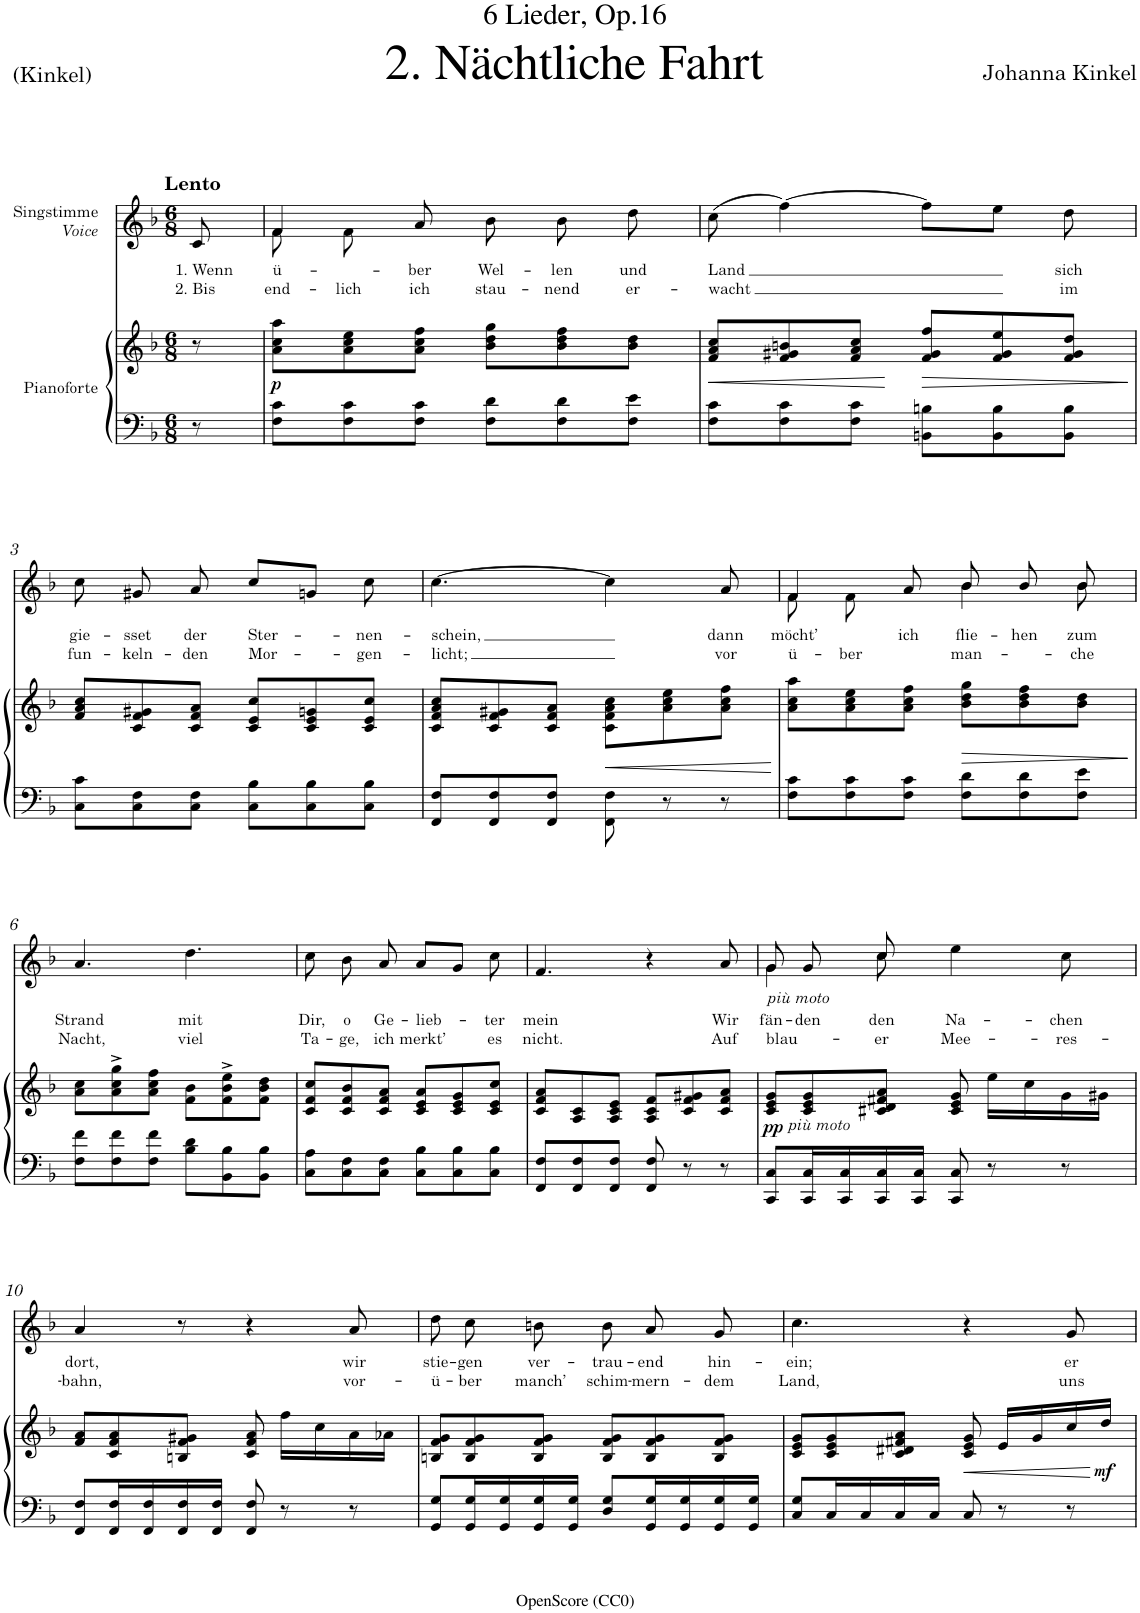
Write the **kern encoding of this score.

**kern	**kern	**dynam	**kern	**text	**text
*part2	*part2	*part2	*part1	*part1	*part1
*staff3	*staff2	*staff2/3	*staff1	*staff1	*staff1
*I"Pianoforte	*	*	*I"Singstimme Voice	*	*
*I'Pno	*	*	*	*	*
*clefF4	*clefG2	*	*clefG2	*	*
*k[b-]	*k[b-]	*	*k[b-]	*	*
*M6/8	*M6/8	*	*M6/8	*	*
=	=	=	=	=	=
!	!	!	!LO:TX:a:B:t=Lento	!	!
!	!	!	!	!LO:LY:b	!LO:LY:b
8r	8r	.	8c/	1. Wenn	2. Bis
=1	=1	=1	=1	=1	=1
!	!	!	!	!LO:LY:b	!
*	*	*	*^	*	*
!	!	!LO:DY:b	!	!	!	!LO:LY:b
8F\ 8c\L	8a\ 8cc\ 8aa\L	p	4f/	8f\	.	end-
!	!	!	!	!	!	!LO:LY:b
8F\ 8c\	8a\ 8cc\ 8ee\	.	.	8f\	.	-lich
!	!	!	!	!	!LO:LY:b	!LO:LY:b
8F\ 8c\J	8a\ 8cc\ 8ff\J	.	8a/	8ryy	-ber	ich
!	!	!	!	!	!LO:LY:b	!LO:LY:b
8F\ 8d\L	8b-\ 8dd\ 8gg\L	.	8b-\	4ryy	Wel-	stau-
!	!	!	!	!	!LO:LY:b	!LO:LY:b
8F\ 8d\	8b-\ 8dd\ 8ff\	.	8b-\	.	-len	-nend
!	!	!	!	!	!LO:LY:b	!LO:LY:b
8F\ 8e\J	8b-\ 8dd\J	.	8dd\	8ryy	und	er-
=2	=2	=2	=2	=2	=2	=2
!	!	!LO:HP:b	!	!	!LO:LY:b	!LO:LY:b
*	*	*	*v	*v	*	*
8F\ 8c\L	8f/ 8a/ 8cc/L	<	(8cc\	Land	-wacht
8F\ 8c\	8f/ 8g#X/ 8bn/	.	[4ff\)	.	.
8F\ 8c\J	8f/ 8a/ 8cc/J	.	.	.	.
!	!	!LO:HP:n=1:b	!	!	!
8BBn\ 8Bn\L	8f/ 8g#/ 8ff/L	[ >	8ff\L]	.	.
8BB\ 8B\	8f/ 8g#/ 8ee/	.	8ee\J	.	.
!	!	!	!	!LO:LY:b	!LO:LY:b
8BB\ 8B\J	8f/ 8g#/ 8dd/J	.	8dd\	sich	im
.	.	]	.	.	.
!!LO:LB:g=z
=3	=3	=3	=3	=3	=3
!	!	!	!	!LO:LY:b	!LO:LY:b
8C\ 8c\L	8f/ 8a/ 8cc/L	.	8cc\	gie-	fun-
!	!	!	!	!LO:LY:b	!LO:LY:b
8C\ 8F\	8c/ 8f/ 8g#X/	.	8g#X/	sset	-keln-
!	!	!	!	!LO:LY:b	!LO:LY:b
8C\ 8F\J	8c/ 8f/ 8a/J	.	8a/	der	-den
!	!	!	!	!LO:LY:b	!LO:LY:b
8C\ 8B-\L	8c/ 8e/ 8cc/L	.	8cc/L	Ster-	Mor-
8C\ 8B-\	8c/ 8e/ 8gn/	.	8gn/J	.	.
!	!	!	!	!LO:LY:b	!LO:LY:b
8C\ 8B-\J	8c/ 8e/ 8cc/J	.	8cc\	-nen-	-gen-
=4	=4	=4	=4	=4	=4
!	!	!	!	!LO:LY:b	!LO:LY:b
8FF/ 8F/L	8c/ 8f/ 8a/ 8cc/L	.	[4.cc\	-schein,	-licht;
8FF/ 8F/	8c/ 8f/ 8g#X/	.	.	.	.
8FF/ 8F/J	8c/ 8f/ 8a/J	.	.	.	.
!	!	!LO:HP:b	!	!	!
8FF\ 8F\	8c\ 8f\ 8a\ 8cc\L	<	4cc\]	.	.
8r	8a\ 8cc\ 8ee\	.	.	.	.
!	!	!	!	!LO:LY:b	!LO:LY:b
8r	8a\ 8cc\ 8ff\J	.	8a/	dann	vor-
.	.	[	.	.	.
=5	=5	=5	=5	=5	=5
!	!	!	!	!LO:LY:b	!
*	*	*	*^	*	*
!	!	!	!	!	!	!LO:LY:b
8F\ 8c\L	8a\ 8cc\ 8aa\L	.	4f/	8f\	.	ü-
!	!	!	!	!	!	!LO:LY:b
8F\ 8c\	8a\ 8cc\ 8ee\	.	.	8f\	.	-ber
!	!	!	!	!	!LO:LY:b	!
8F\ 8c\J	8a\ 8cc\ 8ff\J	.	8a/	8ryy	ich	.
!	!	!LO:HP:b	!	!	!LO:LY:b	!
!	!	!	!	!	!	!LO:LY:b
8F\ 8d\L	8b-\ 8dd\ 8gg\L	>	8b-/	4b-\	.	man-
!	!	!	!	!	!LO:LY:b	!
8F\ 8d\	8b-\ 8dd\ 8ff\	.	8b-/	.	-hen	.
!	!	!	!	!	!LO:LY:b	!
!	!	!	!	!	!	!LO:LY:b
8F\ 8e\J	8b-\ 8dd\J	.	8b-/	8b-\	.	-che
*	*	*	*v	*v	*	*
.	.	]	.	.	.
!!LO:LB:g=z
=6	=6	=6	=6	=6	=6
!	!	!	!	!LO:LY:b	!LO:LY:b
8F\ 8f\L	8a\ 8cc\L	.	4.a/	Strand	Nacht,
8F\ 8f\	8a\^ 8cc\^ 8gg\^	.	.	.	.
8F\ 8f\J	8a\ 8cc\ 8ff\J	.	.	.	.
!	!	!	!	!LO:LY:b	!LO:LY:b
8B-\ 8d\L	8f\ 8b-\L	.	4.dd\	mit	viel
8BB-\ 8B-\	8f\^ 8b-\^ 8ee\^	.	.	.	.
8BB-\ 8B-\J	8f\ 8b-\ 8dd\J	.	.	.	.
=7	=7	=7	=7	=7	=7
!	!	!	!	!LO:LY:b	!LO:LY:b
8C\ 8A\L	8c/ 8f/ 8cc/L	.	8cc\	Dir,	Ta-
!	!	!	!	!LO:LY:b	!LO:LY:b
8C\ 8F\	8c/ 8f/ 8b-/	.	8b-\	o	-ge,
!	!	!	!	!LO:LY:b	!LO:LY:b
8C\ 8F\J	8c/ 8f/ 8a/J	.	8a/	Ge-	ich
!	!	!	!	!LO:LY:b	!LO:LY:b
8C\ 8B-\L	8c/ 8e/ 8a/L	.	8a/L	-lieb-	merkt’
8C\ 8B-\	8c/ 8e/ 8g/	.	8g/J	.	.
!	!	!	!	!LO:LY:b	!LO:LY:b
8C\ 8B-\J	8c/ 8e/ 8cc/J	.	8cc\	-ter	es
=8	=8	=8	=8	=8	=8
!	!	!	!	!LO:LY:b	!LO:LY:b
8FF/ 8F/L	8c/ 8f/ 8a/L	.	4.f/	mein	nicht.
8FF/ 8F/	8A/ 8c/	.	.	.	.
8FF/ 8F/J	8A/ 8c/ 8e/J	.	.	.	.
8FF/ 8F/	8A/ 8c/ 8f/L	.	4r	.	.
8r	8c/ 8f/ 8g#X/	.	.	.	.
!	!	!	!	!LO:LY:b	!LO:LY:b
8r	8c/ 8f/ 8a/J	.	8a/	Wir	Auf
=9	=9	=9	=9	=9	=9
!	!	!	!LO:TX:b:i:t=più moto	!	!
!	!LO:TX:b:i:t=più moto	!	!	!	!
!	!	!LO:DY:b	!	!LO:LY:b	!LO:LY:b
*	*	*	*^	*	*
8CC/ 8C/L	8c/ 8e/ 8g/L	pp	8g/	4g\	fän-	blau-
!	!	!	!	!	!LO:LY:b	!
16CC/ 16C/L	8c/ 8e/ 8g/	.	8g/	.	-den	.
16CC/ 16C/	.	.	.	.	.	.
!	!	!	!	!	!LO:LY:b	!LO:LY:b
16CC/ 16C/	8c#X/ 8d/ 8f#X/ 8a/J	.	8cc/	8cc\	den	-er
16CC/ 16C/JJ	.	.	.	.	.	.
!	!	!	!	!	!LO:LY:b	!LO:LY:b
8CC/ 8C/	8c#/ 8e/ 8g/	.	4ee\	4ryy	Na-	Mee-
8r	16ee\LL	.	.	.	.	.
.	16cc\	.	.	.	.	.
!	!	!	!	!	!LO:LY:b	!LO:LY:b
8r	16g\	.	8cc\	8ryy	-chen	-res-
.	16g#X\JJ	.	.	.	.	.
*	*	*	*v	*v	*	*
!!LO:LB:g=z
=10	=10	=10	=10	=10	=10
!	!	!	!	!LO:LY:b	!LO:LY:b
8FF/ 8F/L	8f/ 8a/L	.	4a/	dort,	-bahn,
16FF/ 16F/L	8c/ 8f/ 8a/	.	.	.	.
16FF/ 16F/	.	.	.	.	.
16FF/ 16F/	8Bn/ 8f/ 8g#X/J	.	8r	.	.
16FF/ 16F/JJ	.	.	.	.	.
8FF/ 8F/	8c/ 8f/ 8a/	.	4r	.	.
8r	16ff\LL	.	.	.	.
.	16cc\	.	.	.	.
!	!	!	!	!LO:LY:b	!LO:LY:b
8r	16a\	.	8a/	wir	vor-
.	16a-X\JJ	.	.	.	.
=11	=11	=11	=11	=11	=11
!	!	!	!	!LO:LY:b	!LO:LY:b
8GG/ 8G/L	8Bn/ 8f/ 8g/L	.	8dd\	stie-	-ü-
!	!	!	!	!LO:LY:b	!LO:LY:b
16GG/ 16G/L	8B/ 8f/ 8g/	.	8cc\	-gen	-ber
16GG/ 16G/	.	.	.	.	.
!	!	!	!	!LO:LY:b	!LO:LY:b
16GG/ 16G/	8B/ 8f/ 8g/J	.	8bn\	ver-	manch’
16GG/ 16G/JJ	.	.	.	.	.
!	!	!	!	!LO:LY:b	!LO:LY:b
8D/ 8G/L	8B/ 8f/ 8g/L	.	8b\	-trau-	schim-
!	!	!	!	!LO:LY:b	!LO:LY:b
16GG/ 16G/L	8B/ 8f/ 8g/	.	8a/	-end	-mern-
16GG/ 16G/	.	.	.	.	.
!	!	!	!	!LO:LY:b	!LO:LY:b
16GG/ 16G/	8B/ 8f/ 8g/J	.	8g/	hin-	-dem
16GG/ 16G/JJ	.	.	.	.	.
=12	=12	=12	=12	=12	=12
!	!	!	!	!LO:LY:b	!LO:LY:b
8C/ 8G/L	8c/ 8e/ 8g/L	.	4.cc\	-ein;	Land,
16C/L	8c/ 8e/ 8g/	.	.	.	.
16C/	.	.	.	.	.
16C/	8c/ 8d#X/ 8f#X/ 8a/J	.	.	.	.
16C/JJ	.	.	.	.	.
!	!	!LO:HP:b	!	!	!
8C/	8c/ 8e/ 8g/	<	4r	.	.
8r	16e/LL	.	.	.	.
.	16g/	.	.	.	.
!	!	!	!	!LO:LY:b	!LO:LY:b
8r	16cc/	.	8g/	er	uns
!	!	!LO:DY:n=1:b	!	!	!
.	16dd/JJ	[ mf	.	.	.
=	=	=	=	=	=
*-	*-	*-	*-	*-	*-
